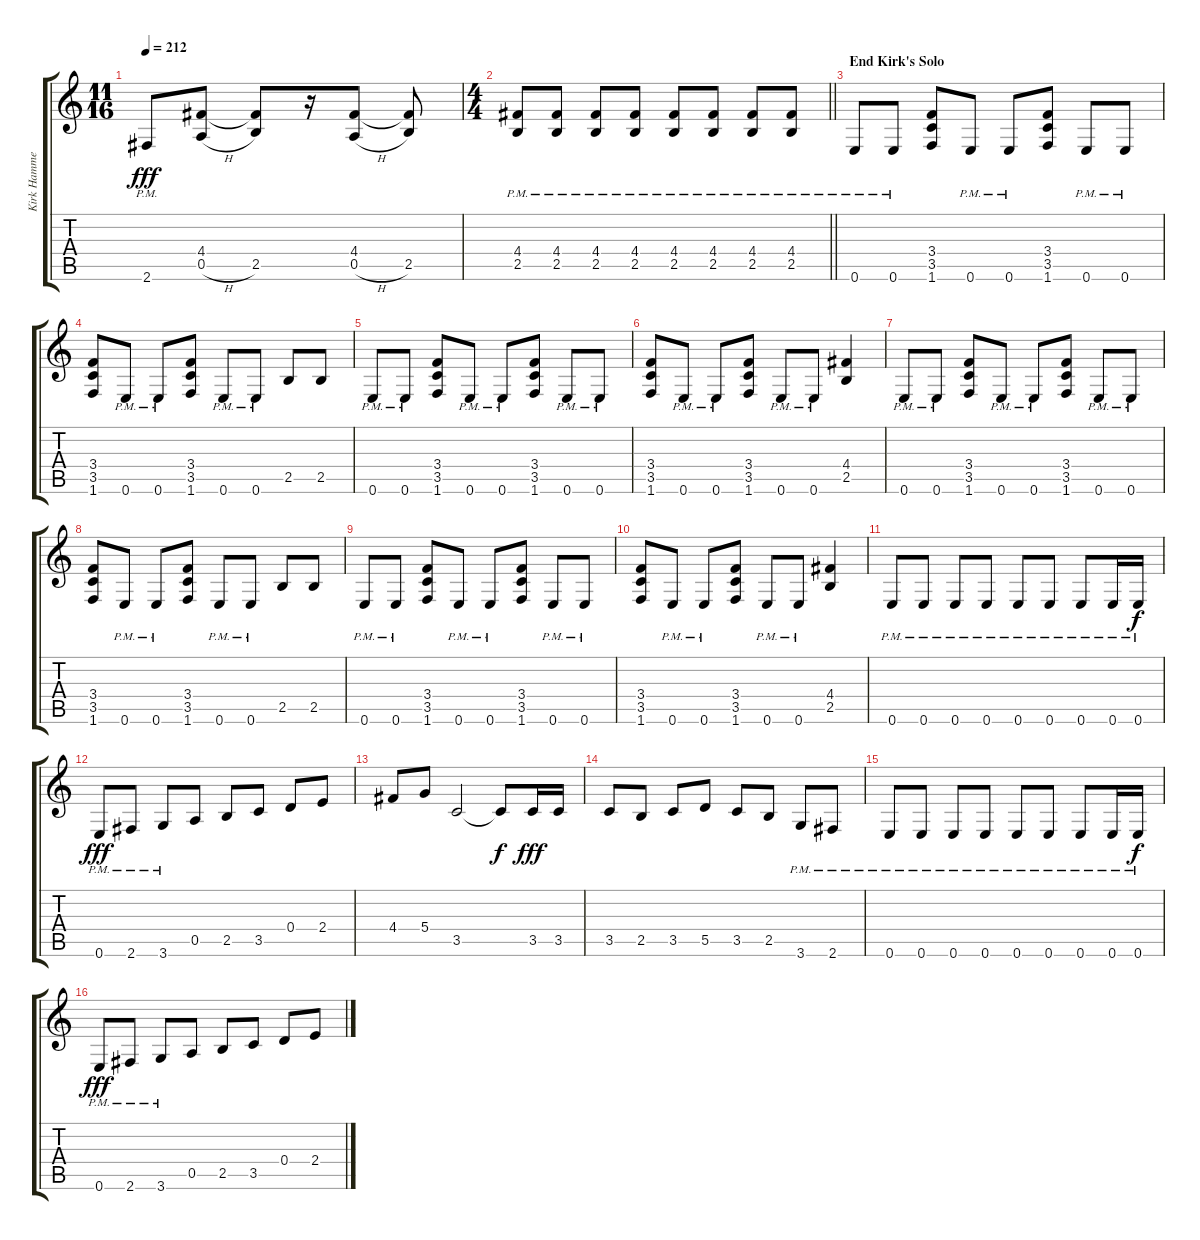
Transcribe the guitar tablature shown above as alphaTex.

\track ("Kirk Hammett" "Kirk Hamme") {instrument distortionguitar}
\staff {score tabs}
\tuning (E4 B3 G3 D3 A2 E2) {hide}
\ts (11 16)
\tempo 212
\clef g2
\ks c
2.6{pm}.8{dy fff} (4.4 0.5{h}).8 (4.4{t} 2.5).8 r.16 (4.4 0.5{h}).8 (4.4{t} 2.5).8 |
\ts (4 4)
\barLineRight lightlight
(4.4{pm} 2.5{pm}).8 (4.4{pm} 2.5{pm}).8 (4.4{pm} 2.5{pm}).8 (4.4{pm} 2.5{pm}).8 (4.4{pm} 2.5{pm}).8 (4.4{pm} 2.5{pm}).8 (4.4{pm} 2.5{pm}).8 (4.4{pm} 2.5{pm}).8 |
\section ("" "End Kirk's Solo")
0.6{pm}.8 0.6{pm}.8 (3.4 3.5 1.6).8 0.6{pm}.8 0.6{pm}.8 (3.4 3.5 1.6).8 0.6{pm}.8 0.6{pm}.8 |
(3.4 3.5 1.6).8 0.6{pm}.8 0.6{pm}.8 (3.4 3.5 1.6).8 0.6{pm}.8 0.6{pm}.8 2.5.8 2.5.8 |
0.6{pm}.8 0.6{pm}.8 (3.4 3.5 1.6).8 0.6{pm}.8 0.6{pm}.8 (3.4 3.5 1.6).8 0.6{pm}.8 0.6{pm}.8 |
(3.4 3.5 1.6).8 0.6{pm}.8 0.6{pm}.8 (3.4 3.5 1.6).8 0.6{pm}.8 0.6{pm}.8 (4.4 2.5).4 |
0.6{pm}.8 0.6{pm}.8 (3.4 3.5 1.6).8 0.6{pm}.8 0.6{pm}.8 (3.4 3.5 1.6).8 0.6{pm}.8 0.6{pm}.8 |
(3.4 3.5 1.6).8 0.6{pm}.8 0.6{pm}.8 (3.4 3.5 1.6).8 0.6{pm}.8 0.6{pm}.8 2.5.8 2.5.8 |
0.6{pm}.8 0.6{pm}.8 (3.4 3.5 1.6).8 0.6{pm}.8 0.6{pm}.8 (3.4 3.5 1.6).8 0.6{pm}.8 0.6{pm}.8 |
(3.4 3.5 1.6).8 0.6{pm}.8 0.6{pm}.8 (3.4 3.5 1.6).8 0.6{pm}.8 0.6{pm}.8 (4.4 2.5).4 |
0.6{pm}.8 0.6{pm}.8 0.6{pm}.8 0.6{pm}.8 0.6{pm}.8 0.6{pm}.8 0.6{pm}.8 0.6{pm}.16 0.6{pm}.16{dy f} |
0.6{pm}.8{dy fff} 2.6{pm}.8 3.6{pm}.8 0.5.8 2.5.8 3.5.8 0.4.8 2.4.8 |
4.4.8 5.4.8 3.5.2 3.5{t}.8{dy f} 3.5.16{dy fff} 3.5.16 |
3.5.8 2.5.8 3.5.8 5.5.8 3.5.8 2.5.8 3.6{pm}.8 2.6{pm}.8 |
0.6{pm}.8 0.6{pm}.8 0.6{pm}.8 0.6{pm}.8 0.6{pm}.8 0.6{pm}.8 0.6{pm}.8 0.6{pm}.16 0.6{pm}.16{dy f} |
0.6{pm}.8{dy fff} 2.6{pm}.8 3.6{pm}.8 0.5.8 2.5.8 3.5.8 0.4.8 2.4.8
